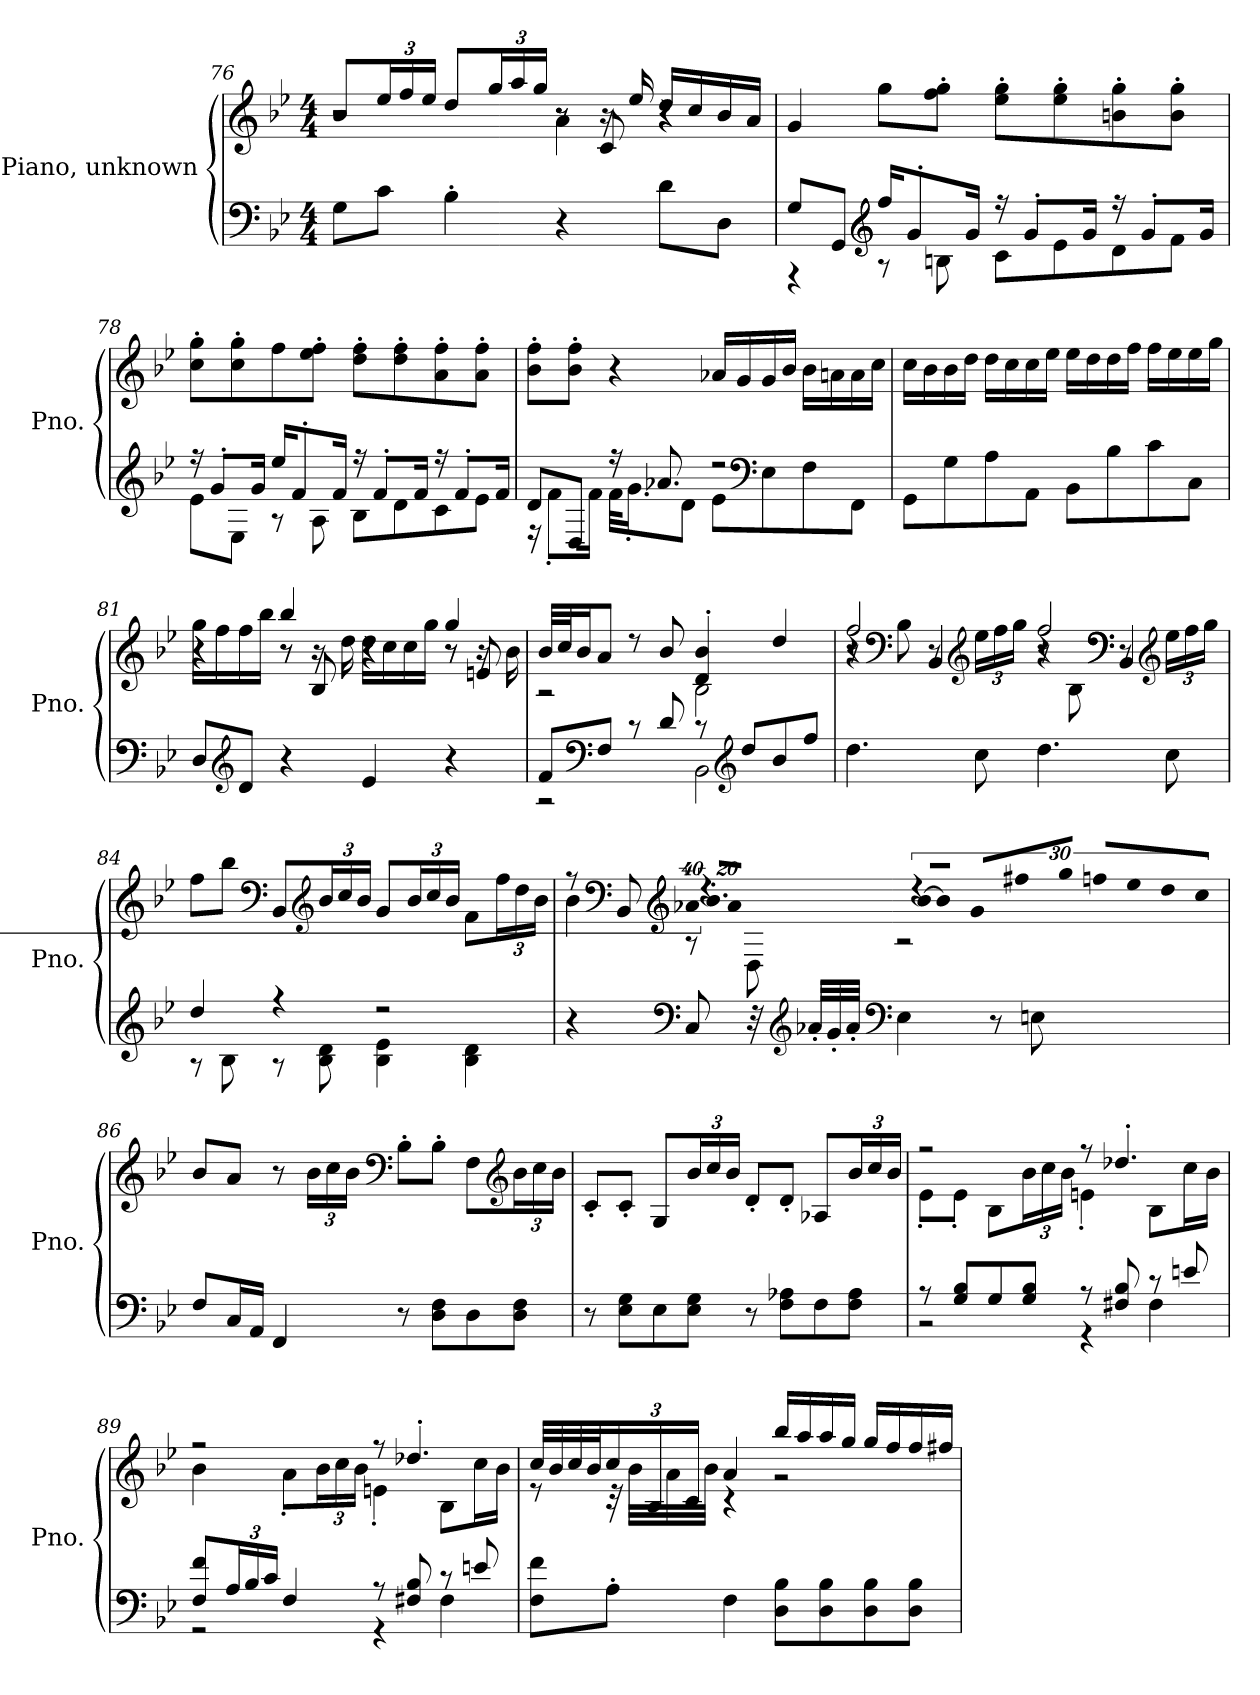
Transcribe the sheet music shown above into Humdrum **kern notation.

**kern	**kern
*part1	*part1
*staff2	*staff1
*I"Piano, unknown	*
*I'Pno.	*
!!LO:LB:g=z
*clefF4	*clefG2
*k[b-e-]	*k[b-e-]
*M4/4	*M4/4
=76	=76
*	*^
*	*	*^
8G\L	8b-/L	2r	2r
*	*Xbrackettup	*	*
8c\J	24ee-/L	.	.
.	24ff/	.	.
.	24ee-/JJ	.	.
4B-'\	8dd/L	.	.
.	24gg/L	.	.
.	24aa/	.	.
.	24gg/JJ	.	.
4r	8r	4a\	8r
.	16r	.	8c/
.	16ee-/	.	.
8d\L	16dd/LL	4r	4r
.	16cc/	.	.
8D\J	16b-/	.	.
.	16a/JJ	.	.
*	*v	*v	*v
=77	=77
*^	*
8G/L	4r	4g/
8GG/J	.	.
*clefG2	*	*
16ff/KL	8r	8gg\L
8g'/	.	.
.	8Bn\	8ff\' 8gg\'J
16g/Jk	.	.
16r	8c\L	8ee-\' 8gg\'L
8g'/L	.	.
.	8e-\	8ee-\' 8gg\'
16g/Jk	.	.
16r	8d\	8bn\' 8gg\'
8g'/L	.	.
.	8f\J	8b\' 8gg\'J
16g/Jk	.	.
!!LO:LB:g=z
=78	=78	=78
16r	8e-\L	8cc\' 8gg\'L
8g'/L	.	.
.	8E-\J	8cc\' 8gg\'
16g/Jk	.	.
16ee-/KL	8r	8ff\
8f'/	.	.
.	8A\	8ee-\' 8ff\'J
16f/Jk	.	.
16r	8B-\L	8dd\' 8ff\'L
8f'/L	.	.
.	8d\	8dd\' 8ff\'
16f/Jk	.	.
16r	8c\	8a\' 8ff\'
8f'/L	.	.
.	8e-\J	8a\' 8ff\'J
16f/Jk	.	.
=79	=79	=79
8d/L	16r	8b-\' 8ff\'L
.	8f'\L	.
8D/J	.	8b-\' 8ff\'J
.	16f\Jk	.
16r	32f\KLL	4r
.	16.g'\J	.
8.a-X/	.	.
.	8d\J	.
2r	8e-\L	16a-X/LL
.	.	16g/
*clefF4	*	*
.	8E-\	16g/
.	.	16b-/JJ
.	8F\	16b-\LL
.	.	16an\
.	8FF\J	16a\
.	.	16cc\JJ
*v	*v	*
!!LO:LB:g=z
=80	=80
8GG\L	16cc\LL
.	16b-\
8G\	16b-\
.	16dd\JJ
8A\	16dd\LL
.	16cc\
8AA\J	16cc\
.	16ee-\JJ
8BB-\L	16ee-\LL
.	16dd\
8B-\	16dd\
.	16ff\JJ
8c\	16ff\LL
.	16ee-\
8C\J	16ee-\
.	16gg\JJ
=81	=81
*	*^
*	*	*^
8D/L	4r	16gg\LL	4r
.	.	16ff\	.
*clefG2	*	*	*
8d/J	.	16ff\	.
.	.	16bb-\JJ	.
4r	4bb-/	8r	8r
.	.	16r	8B-/
.	.	16dd\	.
4e-/	4r	16dd\LL	4r
.	.	16cc\	.
.	.	16cc\	.
.	.	16gg\JJ	.
4r	4gg/	8r	8r
.	.	16r	8en/
.	.	16b-\	.
*	*	*v	*v
!!LO:LB:g=z
=82	=82	=82
*^	*	*
8f/L	2r	32b-/LLL	2r
.	.	32cc/J	.
.	.	16b-/J	.
*clefF4	*	*	*
8F/J	.	8a/J	.
8r	.	8r	.
8d/	.	8b-/	.
8r	2BB-\	4d/' 4b-/'	2B-\
*clefG2	*	*	*
8dd/L	.	.	.
8b-/	.	4dd/	.
8ff/J	.	.	.
*v	*v	*	*
=83	=83	=83
*	*	*^
4.dd\	2ff/	8r	4r
*	*clefF4	*	*
.	.	8B-\	.
.	.	8r	4BB-/
*	*clefG2	*	*
8cc\	.	24ee-\LL	.
.	.	24ff\	.
.	.	24gg\JJ	.
4.dd\	2ff/	8r	4r
.	.	8B-\	.
*	*clefF4	*	*
.	.	8r	4BB-/
*	*clefG2	*	*
8cc\	.	24ee-\LL	.
.	.	24ff\	.
.	.	24gg\JJ	.
*	*v	*v	*v
!!LO:LB:g=z
=84	=84
*^	*
4dd/	8r	8ff\L
.	8B-\	8bb-\J
*	*	*clefF4
4r	8r	8BB-/L
*	*	*clefG2
.	8B-\ 8d\	24b-/L
.	.	24cc/
.	.	24b-/JJ
2r	4B-\ 4e-\	8g/L
.	.	24b-/L
.	.	24cc/
.	.	24b-/JJ
.	4B-\ 4d\	8f\L
.	.	24ff\L
.	.	24dd\
.	.	24b-\JJ
*v	*v	*
!!LO:PB:g=z
=85	=85
*	*^
4r	8r	4b-\
*	*clefF4	*
.	8BB-/	.
*clefF4	*clefG2	*
*	*brackettup	*
!	!LO:N:vis=32	!
8C/	640%23a-X/	8r
!	!LO:N:vis=128	!
.	1920%17r	.
!	!LO:N:vis=64.	!
.	640%17b-'/KLLL	.
!	!LO:N:vis=32	!
.	640%23a-/JJJ	.
!	!LO:N:vis=128	!
.	1920%17r	.
!	!LO:N:vis=256	!
.	[1920%17b-/KKKKL	.
32r	8b-/J]	8D\
*clefG2	*	*
32a-X'/LLL	.	.
32g'/	.	.
32a-'/JJJ	.	.
*clefF4	*	*
4E-\	8g/L	2r
.	16ff#X/L	.
.	16gg/JJ	.
8r	16ffn/LL	.
.	16ee-/	.
8En\	16dd/	.
.	16cc/JJ	.
*	*v	*v
!!LO:LB:g=z
=86	=86
8F/L	8b-/L
16C/L	8a/J
16AA/JJ	.
4FF/	8r
*	*Xbrackettup
.	24b-\LL
.	24cc\
.	24b-\JJ
*	*clefF4
8r	8B-'\L
8D\ 8F\L	8B-'\J
8D\	8F\L
*	*clefG2
8D\ 8F\J	24b-\L
.	24cc\
.	24b-\JJ
=87	=87
8r	8c'/L
8E-\ 8G\L	8c'/J
8E-\	8G/L
8E-\ 8G\J	24b-/L
.	24cc/
.	24b-/JJ
8r	8d'/L
8F\ 8A-X\L	8d'/J
8F\	8A-X/L
8F\ 8A-\J	24b-/L
.	24cc/
.	24b-/JJ
=88	=88
*^	*^
8r	2r	2r	8e-'\L
8G/ 8B-/L	.	.	8e-'\J
8G/	.	.	8B-\L
8G/ 8B-/J	.	.	24b-\L
.	.	.	24cc\
.	.	.	24b-\JJ
8r	4r	8r	4en'\
8F#X/ 8B-/	.	4.dd-X'/	.
8r	4F#\	.	8B-\L
8en/	.	.	16cc\L
.	.	.	16b-\JJ
!!LO:LB:g=z	!!
=89	=89	=89	=89
8F/ 8f/L	2r	2r	4b-\
*Xbrackettup	*	*	*
24A/L	.	.	.
24B-/	.	.	.
24c/JJ	.	.	.
4F/	.	.	8a'\L
.	.	.	24b-\L
.	.	.	24cc\
.	.	.	24b-\JJ
8r	4r	8r	4en'\
8F#X/ 8B-/	.	4.dd-X'/	.
8r	4F#\	.	8B-\L
8en/	.	.	16cc\L
.	.	.	16b-\JJ
*v	*v	*	*
=90	=90	=90
8F\ 8f\L	32cc/LLL	8r
.	32b-/	.
.	32cc/	.
.	32b-/J	.
8A'\J	24cc/	32r
.	.	32b-\LLL
.	24B-/	.
.	.	32a\
.	24c/JJ	.
.	.	32b-\JJJ
4F\	4a/	4r
8D\ 8B-\L	16bb-/LL	2r
.	16aa/	.
8D\ 8B-\	16aa/	.
.	16gg/JJ	.
8D\ 8B-\	16gg/LL	.
.	16ff/	.
8D\ 8B-\J	16ff/	.
.	16ff#X/JJ	.
*	*v	*v
=	=
*-	*-
